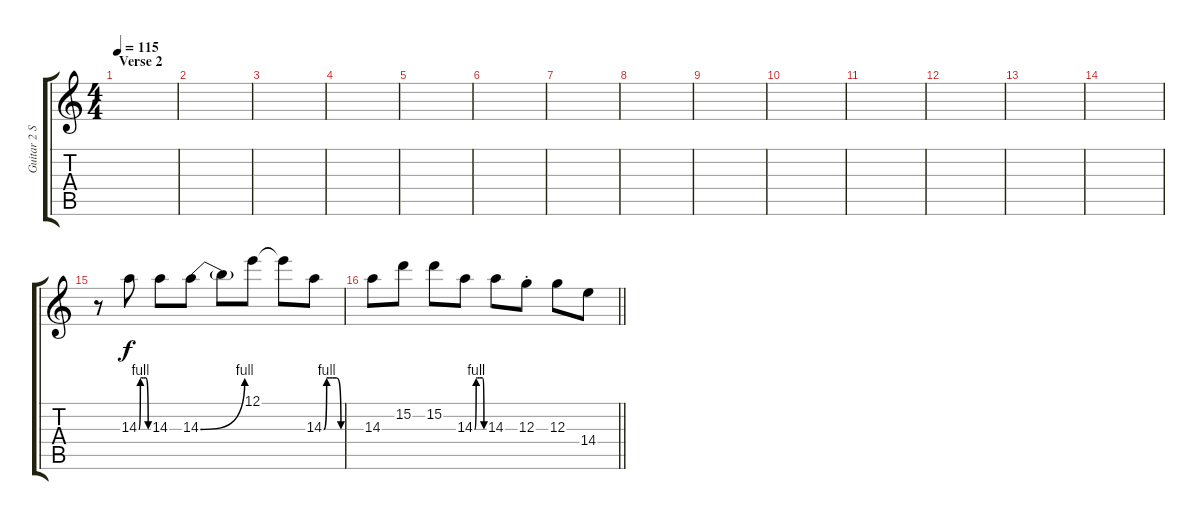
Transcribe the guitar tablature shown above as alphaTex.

\track ("Guitar 2 Std Tune" "Guitar 2 S") {instrument overdrivenguitar}
\staff {score tabs}
\tuning (E4 B3 G3 D3 A2 E2) {hide}
\ts (4 4)
\section ("" "Verse 2")
\tempo 115
\clef g2
\ks c
|
|
|
|
|
|
|
|
|
|
|
|
|
|
r.8 14.3{be (custom 0 0 10 4 20 4 30 4 45 4 60 0)}.8 14.3.8 14.3{be (bend 0 0 60 4)}.8 14.3{t}.8 12.1.8 12.1{t}.8 14.3{be (custom 0 0 10 4 20 4 30 4 45 4 60 0)}.8 |
\barLineRight lightlight
14.3.8 15.2.8 15.2.8 14.3{be (custom 0 0 10 4 20 4 30 4 51 4 60 0)}.8 14.3.8 12.3{st}.8 12.3.8 14.4.8
